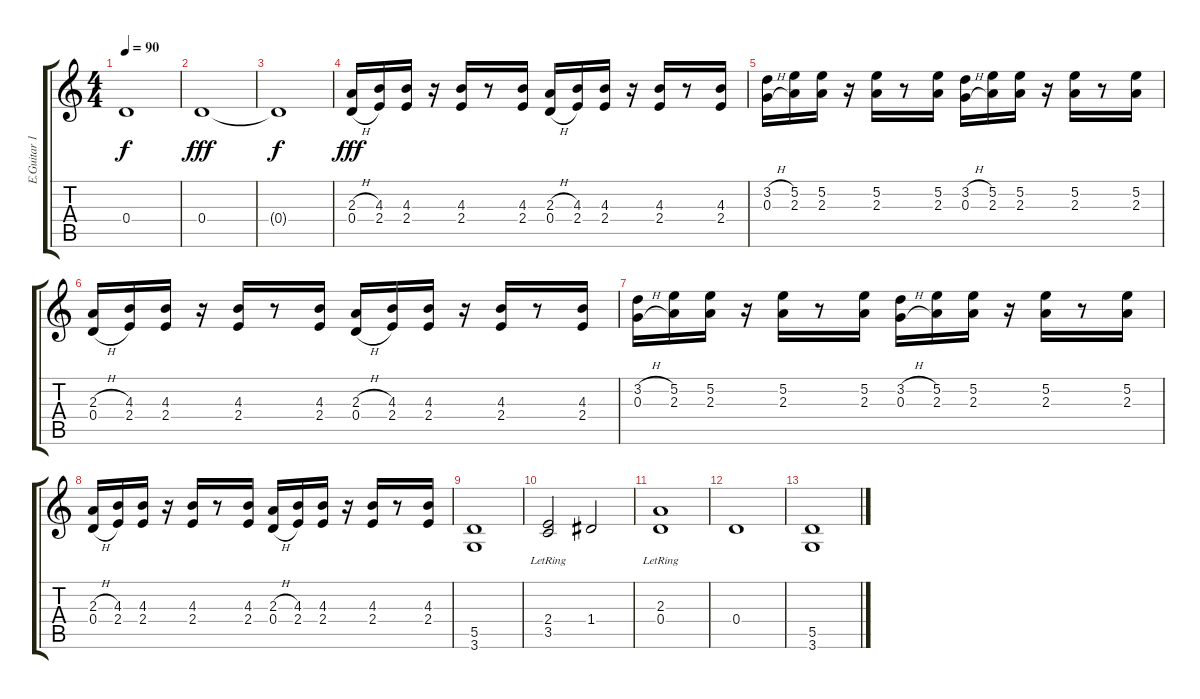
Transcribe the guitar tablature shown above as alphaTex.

\track ("E.Guitar 1" "E.Guitar 1") {instrument distortionguitar}
\staff {score tabs}
\tuning (E4 B3 G3 D3 A2 E2) {hide}
\ts (4 4)
\tempo 90
\clef g2
\ks c
0.4{t}.1{dy f} |
0.4.1{dy fff} |
0.4{t}.1{dy f} |
(2.3{h} 0.4{h}).16{dy fff} (4.3 2.4).16 (4.3 2.4).16 r.16 (4.3 2.4).16 r.8 (4.3 2.4).16 (2.3{h} 0.4{h}).16 (4.3 2.4).16 (4.3 2.4).16 r.16 (4.3 2.4).16 r.8 (4.3 2.4).16 |
(3.2{h} 0.3{h}).16 (5.2 2.3).16 (5.2 2.3).16 r.16 (5.2 2.3).16 r.8 (5.2 2.3).16 (3.2{h} 0.3{h}).16 (5.2 2.3).16 (5.2 2.3).16 r.16 (5.2 2.3).16 r.8 (5.2 2.3).16 |
(2.3{h} 0.4{h}).16 (4.3 2.4).16 (4.3 2.4).16 r.16 (4.3 2.4).16 r.8 (4.3 2.4).16 (2.3{h} 0.4{h}).16 (4.3 2.4).16 (4.3 2.4).16 r.16 (4.3 2.4).16 r.8 (4.3 2.4).16 |
(3.2{h} 0.3{h}).16 (5.2 2.3).16 (5.2 2.3).16 r.16 (5.2 2.3).16 r.8 (5.2 2.3).16 (3.2{h} 0.3{h}).16 (5.2 2.3).16 (5.2 2.3).16 r.16 (5.2 2.3).16 r.8 (5.2 2.3).16 |
(2.3{h} 0.4{h}).16 (4.3 2.4).16 (4.3 2.4).16 r.16 (4.3 2.4).16 r.8 (4.3 2.4).16 (2.3{h} 0.4{h}).16 (4.3 2.4).16 (4.3 2.4).16 r.16 (4.3 2.4).16 r.8 (4.3 2.4).16 |
(5.5 3.6).1 |
(2.4 3.5{lr}).2 1.4.2 |
(2.3{lr} 0.4).1 |
0.4.1 |
(5.5 3.6).1
